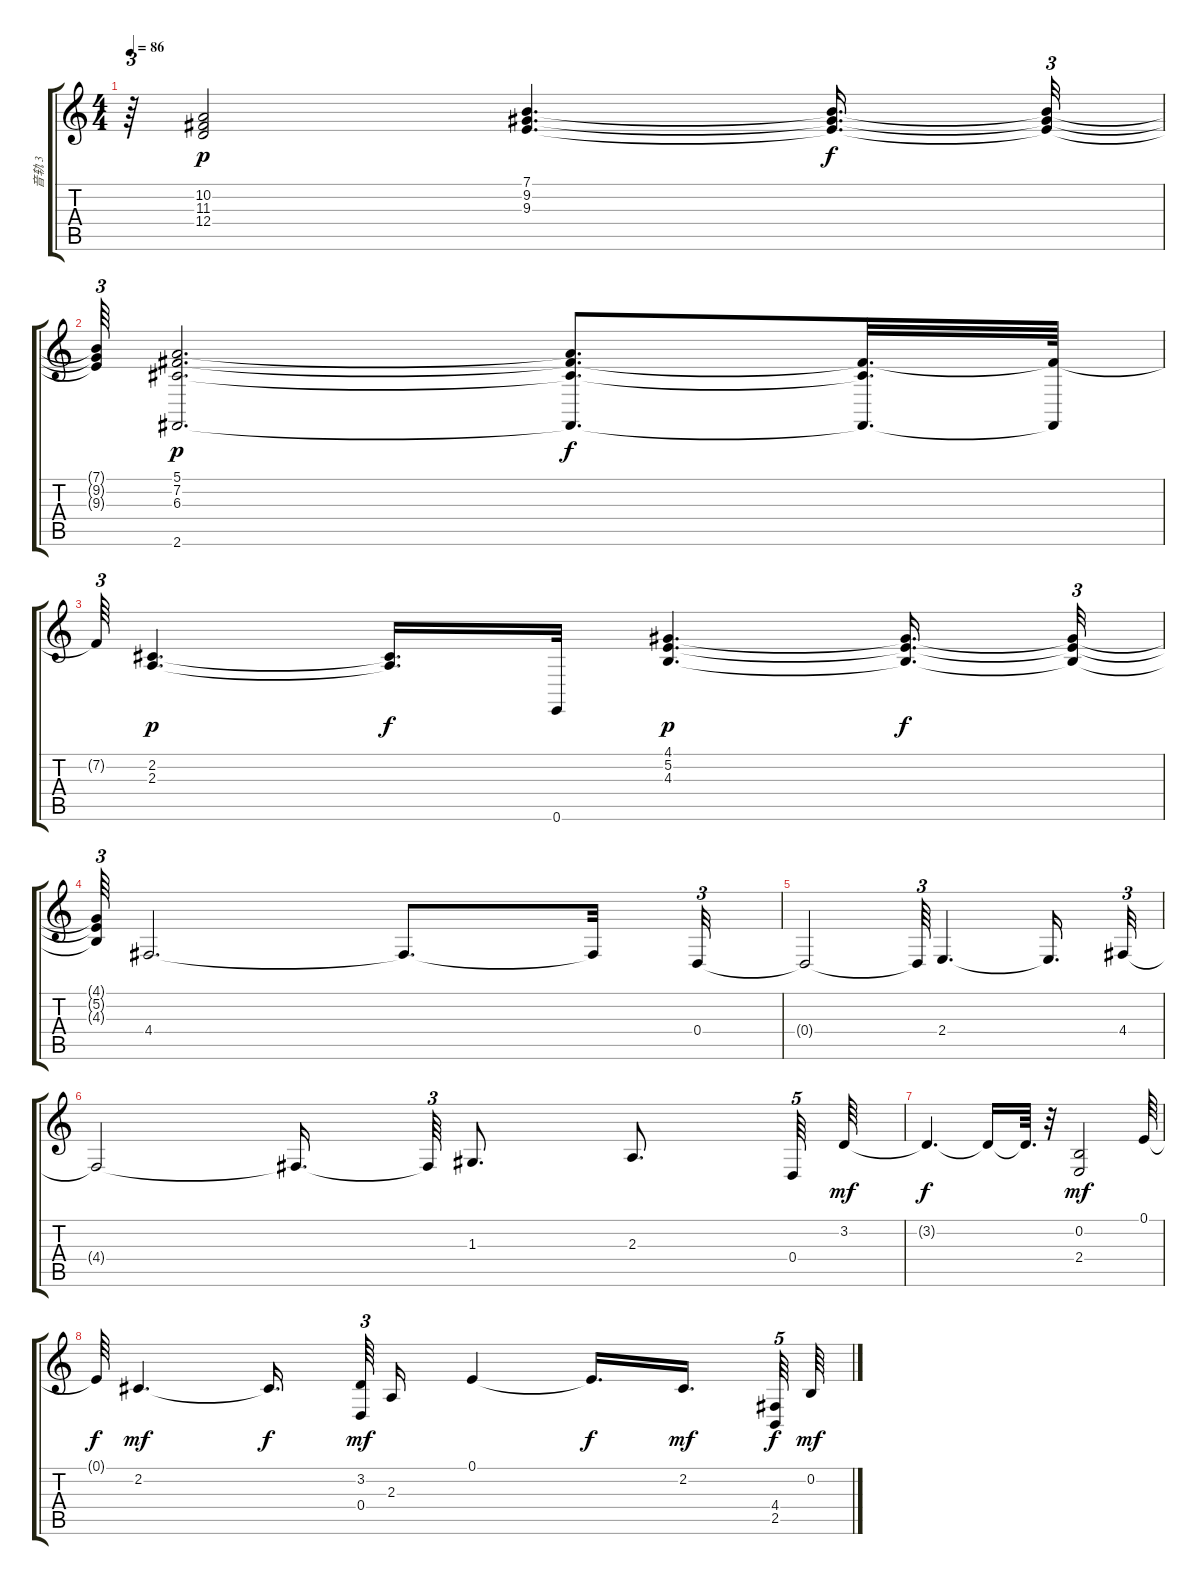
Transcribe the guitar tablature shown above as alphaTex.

\track ("音轨 3" "音轨 3") {instrument stringensemble2}
\staff {score tabs}
\tuning (E4 B3 G3 D3 A2 E2) {hide}
\ts (4 4)
\tempo 86
\clef g2
\ks c
r.64{tu (3 2) dy f} (10.2 11.3 12.4).2{dy p} (7.1 9.2 9.3).4{d} (7.1{t} 9.2{t} 9.3{t}).16{d dy f} (7.1{t} 9.2{t} 9.3{t}).32{tu (3 2)} |
(7.1{t} 9.2{t} 9.3{t}).64{tu (3 2)} (5.1 7.2 6.3 2.6).2{d dy p} (5.1{t} 7.2{t} 6.3{t} 2.6{t}).8{d dy f} (7.2{t} 6.3{t} 2.6{t}).32{d} (7.2{t} 2.6{t}).64 |
7.2{t}.64{tu (3 2)} (2.2 2.3).4{d dy p} (2.2{t} 2.3{t}).16{d dy f} 0.6.32 (4.1 5.2 4.3).4{d dy p} (4.1{t} 5.2{t} 4.3{t}).16{d dy f} (4.1{t} 5.2{t} 4.3{t}).32{tu (3 2)} |
(4.1{t} 5.2{t} 4.3{t}).64{tu (3 2)} 4.4.2{d} 4.4{t}.8{d} 4.4{t}.32 0.4.32{tu (3 2)} |
0.4{t}.2 0.4{t}.64{tu (3 2)} 2.4.4{d} 2.4{t}.16{d} 4.4.32{tu (3 2)} |
4.4{t}.2 4.4{t}.16{d beam splitsecondary} 4.4{t}.64{tu (3 2)} 1.3.8{d} 2.3.8{d} 0.4.64{tu (5 4)} 3.2.64{dy mf} |
3.2{t}.4{d dy f} 3.2{t}.16 3.2{t}.64{d} r.32 (0.2 2.4).2{dy mf} 0.1.64 |
0.1{t}.64{dy f} 2.2.4{d dy mf} 2.2{t}.16{d dy f beam splitsecondary} (3.2 0.4).64{tu (3 2) dy mf} 2.3.16 0.1.4 0.1{t}.16{d dy f} 2.2.16{d dy mf beam splitsecondary} (4.4 2.5).64{tu (5 4) dy f} 0.2.64{dy mf}
